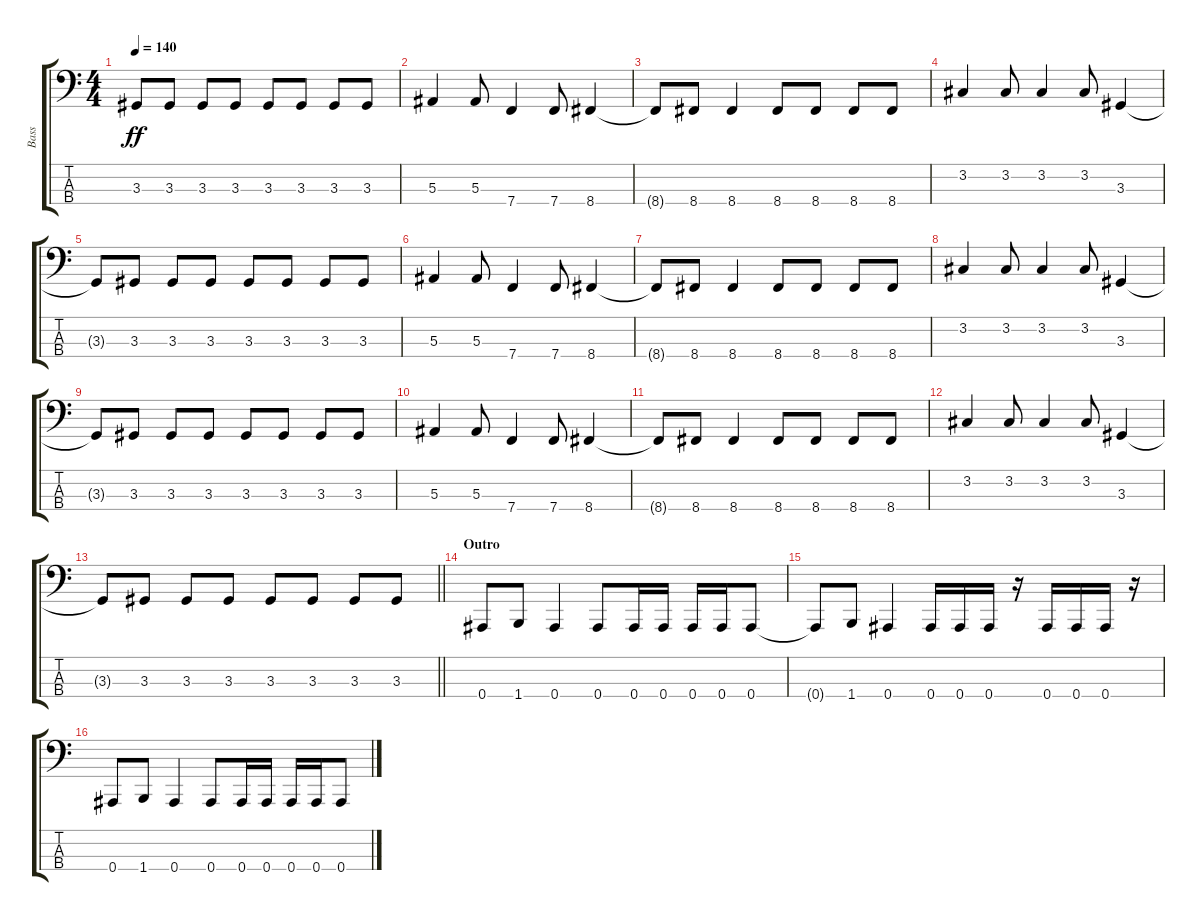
\track ("Bass" "Bass") {instrument electricbassfinger}
\staff {score tabs}
\tuning (Eb2 Bb1 F1 Bb0) {hide}
\ts (4 4)
\tempo 140
\clef f4
\ks c
3.3{t}.8{dy ff} 3.3.8 3.3.8 3.3.8 3.3.8 3.3.8 3.3.8 3.3.8 |
5.3.4 5.3.8 7.4.4 7.4.8 8.4.4 |
8.4{t}.8 8.4.8 8.4.4 8.4.8 8.4.8 8.4.8 8.4.8 |
3.2.4 3.2.8 3.2.4 3.2.8 3.3.4 |
3.3{t}.8 3.3.8 3.3.8 3.3.8 3.3.8 3.3.8 3.3.8 3.3.8 |
5.3.4 5.3.8 7.4.4 7.4.8 8.4.4 |
8.4{t}.8 8.4.8 8.4.4 8.4.8 8.4.8 8.4.8 8.4.8 |
3.2.4 3.2.8 3.2.4 3.2.8 3.3.4 |
3.3{t}.8 3.3.8 3.3.8 3.3.8 3.3.8 3.3.8 3.3.8 3.3.8 |
5.3.4 5.3.8 7.4.4 7.4.8 8.4.4 |
8.4{t}.8 8.4.8 8.4.4 8.4.8 8.4.8 8.4.8 8.4.8 |
3.2.4 3.2.8 3.2.4 3.2.8 3.3.4 |
\barLineRight lightlight
3.3{t}.8 3.3.8 3.3.8 3.3.8 3.3.8 3.3.8 3.3.8 3.3.8 |
\section ("" "Outro")
0.4.8 1.4.8 0.4.4 0.4.8 0.4.16 0.4.16 0.4.16 0.4.16 0.4.8 |
0.4{t}.8 1.4.8 0.4.4 0.4.16 0.4.16 0.4.16 r.16 0.4.16 0.4.16 0.4.16 r.16 |
0.4.8 1.4.8 0.4.4 0.4.8 0.4.16 0.4.16 0.4.16 0.4.16 0.4.8
